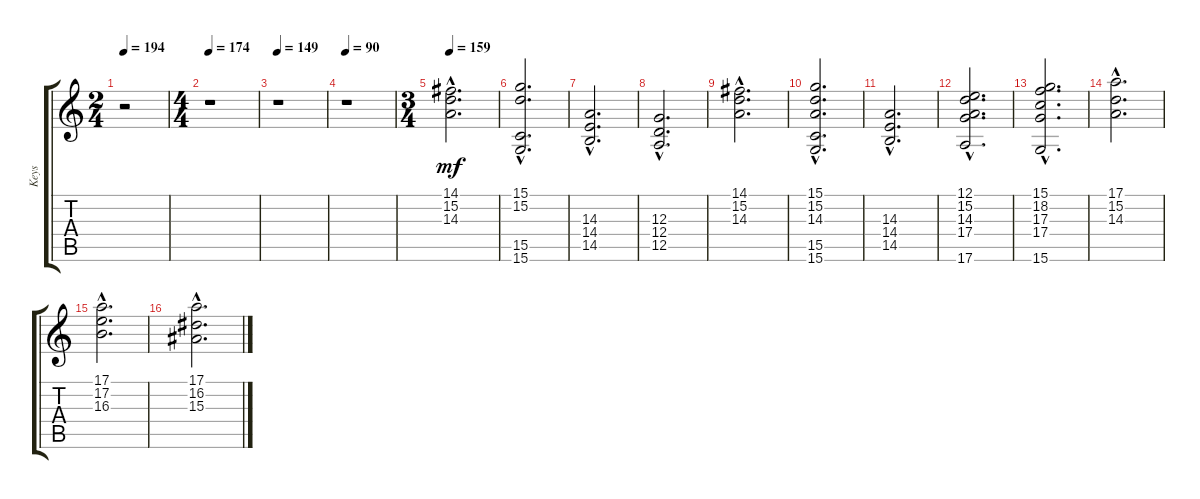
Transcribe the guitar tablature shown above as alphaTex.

\track ("Keys" "Keys") {instrument churchorgan}
\staff {score tabs}
\tuning (E4 B3 G3 D3 A2 E2) {hide}
\ts (2 4)
\tempo 194
\clef g2
\ks c
r.2{dy mf} |
\ts (4 4)
\tempo 174
r.1 |
\tempo 149
r.1 |
\tempo 90
r.1 |
\ts (3 4)
\tempo 159
(14.1{hac} 15.2{hac} 14.3).2{d} |
(15.1{hac} 15.2{hac} 15.5{hac} 15.6{hac}).2{d} |
(14.3{hac} 14.4{hac} 14.5{hac}).2{d} |
(12.3{hac} 12.4{hac} 12.5{hac}).2{d} |
(14.1{hac} 15.2{hac} 14.3{hac}).2{d} |
(15.1{hac} 15.2{hac} 14.3{hac} 15.5{hac} 15.6{hac}).2{d} |
(14.3{hac} 14.4{hac} 14.5{hac}).2{d} |
(12.1{hac} 15.2{hac} 14.3{hac} 17.4{hac} 17.6{hac}).2{d} |
(15.1{hac} 18.2{hac} 17.3{hac} 17.4{hac} 15.6{hac}).2{d} |
(17.1{hac} 15.2{hac} 14.3{hac}).2{d} |
(17.1{hac} 17.2{hac} 16.3{hac}).2{d} |
(17.1{hac} 16.2{hac} 15.3{hac}).2{d}
